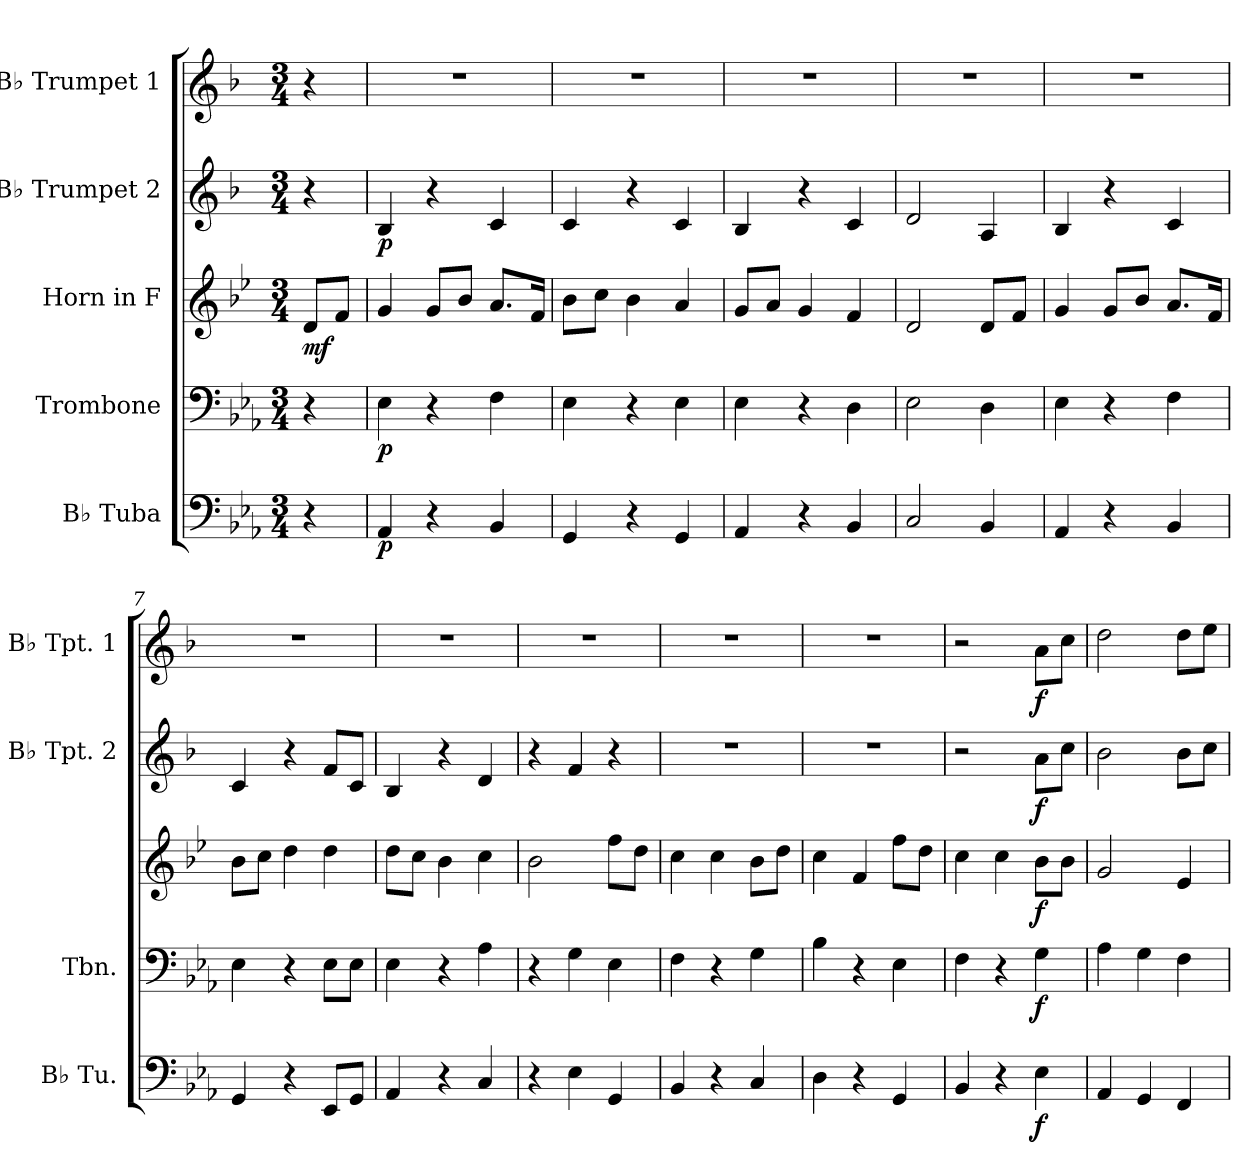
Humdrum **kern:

**kern	**dynam	**kern	**dynam	**kern	**dynam	**kern	**dynam	**kern	**dynam
*part5	*part5	*part4	*part4	*part3	*part3	*part2	*part2	*part1	*part1
*staff5	*staff5	*staff4	*staff4	*staff3	*staff3	*staff2	*staff2	*staff1	*staff1
*I"B♭ Tuba	*	*I"Trombone	*	*I"Horn in F	*	*I"B♭ Trumpet 2	*	*I"B♭ Trumpet 1	*
*I'B♭ Tu.	*	*I'Tbn.	*	*	*	*I'B♭ Tpt. 2	*	*I'B♭ Tpt. 1	*
*clefF4	*	*clefF4	*	*clefG2	*	*clefG2	*	*clefG2	*
*	*	*	*	*ITrd4c7	*	*ITrd1c2	*	*ITrd1c2	*
*k[b-e-a-]	*	*k[b-e-a-]	*	*k[b-e-a-]	*	*k[b-e-a-]	*	*k[b-e-a-]	*
*M3/4	*	*M3/4	*	*M3/4	*	*M3/4	*	*M3/4	*
*MM70	*	*MM70	*	*MM70	*	*MM70	*	*MM70	*
=1	=1	=1	=1	=1	=1	=1	=1	=1	=1
!	!	!	!	!	!LO:DY:b	!	!	!	!
4r	.	4r	.	8G/L	mf	4r	.	4r	.
.	.	.	.	8B-/J	.	.	.	.	.
=2	=2	=2	=2	=2	=2	=2	=2	=2	=2
!	!LO:DY:b	!	!LO:DY:b	!	!	!	!LO:DY:b	!	!
4AA-/	p	4E-\	p	4c/	.	4A-/	p	2.r	.
4r	.	4r	.	8c/L	.	4r	.	.	.
.	.	.	.	8e-/J	.	.	.	.	.
4BB-/	.	4F\	.	8.d/L	.	4B-/	.	.	.
.	.	.	.	16B-/Jk	.	.	.	.	.
=3	=3	=3	=3	=3	=3	=3	=3	=3	=3
4GG/	.	4E-\	.	8e-\L	.	4B-/	.	2.r	.
.	.	.	.	8f\J	.	.	.	.	.
4r	.	4r	.	4e-\	.	4r	.	.	.
4GG/	.	4E-\	.	4d/	.	4B-/	.	.	.
=4	=4	=4	=4	=4	=4	=4	=4	=4	=4
4AA-/	.	4E-\	.	8c/L	.	4A-/	.	2.r	.
.	.	.	.	8d/J	.	.	.	.	.
4r	.	4r	.	4c/	.	4r	.	.	.
4BB-/	.	4D\	.	4B-/	.	4B-/	.	.	.
=5	=5	=5	=5	=5	=5	=5	=5	=5	=5
2C/	.	2E-\	.	2G/	.	2c/	.	2.r	.
4BB-/	.	4D\	.	8G/L	.	4G/	.	.	.
.	.	.	.	8B-/J	.	.	.	.	.
=6	=6	=6	=6	=6	=6	=6	=6	=6	=6
4AA-/	.	4E-\	.	4c/	.	4A-/	.	2.r	.
4r	.	4r	.	8c/L	.	4r	.	.	.
.	.	.	.	8e-/J	.	.	.	.	.
4BB-/	.	4F\	.	8.d/L	.	4B-/	.	.	.
.	.	.	.	16B-/Jk	.	.	.	.	.
=7	=7	=7	=7	=7	=7	=7	=7	=7	=7
4GG/	.	4E-\	.	8e-\L	.	4B-/	.	2.r	.
.	.	.	.	8f\J	.	.	.	.	.
4r	.	4r	.	4g\	.	4r	.	.	.
8EE-/L	.	8E-\L	.	4g\	.	8e-/L	.	.	.
8GG/J	.	8E-\J	.	.	.	8B-/J	.	.	.
!!LO:LB:g=z
=8	=8	=8	=8	=8	=8	=8	=8	=8	=8
4AA-/	.	4E-\	.	8g\L	.	4A-/	.	2.r	.
.	.	.	.	8f\J	.	.	.	.	.
4r	.	4r	.	4e-\	.	4r	.	.	.
4C/	.	4A-\	.	4f\	.	4c/	.	.	.
=9	=9	=9	=9	=9	=9	=9	=9	=9	=9
4r	.	4r	.	2e-\	.	4r	.	2.r	.
4E-\	.	4G\	.	.	.	4e-/	.	.	.
4GG/	.	4E-\	.	8b-\L	.	4r	.	.	.
.	.	.	.	8g\J	.	.	.	.	.
=10	=10	=10	=10	=10	=10	=10	=10	=10	=10
4BB-/	.	4F\	.	4f\	.	2.r	.	2.r	.
4r	.	4r	.	4f\	.	.	.	.	.
4C/	.	4G\	.	8e-\L	.	.	.	.	.
.	.	.	.	8g\J	.	.	.	.	.
=11	=11	=11	=11	=11	=11	=11	=11	=11	=11
4D\	.	4B-\	.	4f\	.	2.r	.	2.r	.
4r	.	4r	.	4B-/	.	.	.	.	.
4GG/	.	4E-\	.	8b-\L	.	.	.	.	.
.	.	.	.	8g\J	.	.	.	.	.
=12	=12	=12	=12	=12	=12	=12	=12	=12	=12
4BB-/	.	4F\	.	4f\	.	2r	.	2r	.
4r	.	4r	.	4f\	.	.	.	.	.
!	!LO:DY:b	!	!LO:DY:b	!	!LO:DY:b	!	!LO:DY:b	!	!LO:DY:b
4E-\	f	4G\	f	8e-\L	f	8g\L	f	8g\L	f
.	.	.	.	8e-\J	.	8b-\J	.	8b-\J	.
=13	=13	=13	=13	=13	=13	=13	=13	=13	=13
4AA-/	.	4A-\	.	2c/	.	2a-\	.	2cc\	.
4GG/	.	4G\	.	.	.	.	.	.	.
4FF/	.	4F\	.	4A-/	.	8a-\L	.	8cc\L	.
.	.	.	.	.	.	8b-\J	.	8dd\J	.
=	=	=	=	=	=	=	=	=	=
*-	*-	*-	*-	*-	*-	*-	*-	*-	*-
